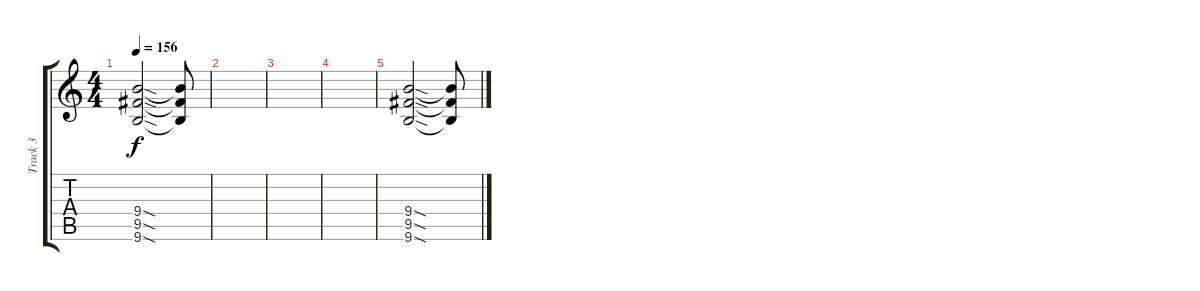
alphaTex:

\track ("Track 3" "Track 3") {instrument overdrivenguitar}
\staff {score tabs}
\tuning (E4 B3 G3 D3 A2 D2) {hide}
\ts (4 4)
\tempo 156
\clef g2
\ks c
(9.4{sod} 9.5{sod} 9.6{sod}).2{dy f} (9.4{t} 9.5{t} 9.6{t}).8 |
|
|
|
(9.4{sod} 9.5{sod} 9.6{sod}).2 (9.4{t} 9.5{t} 9.6{t}).8
